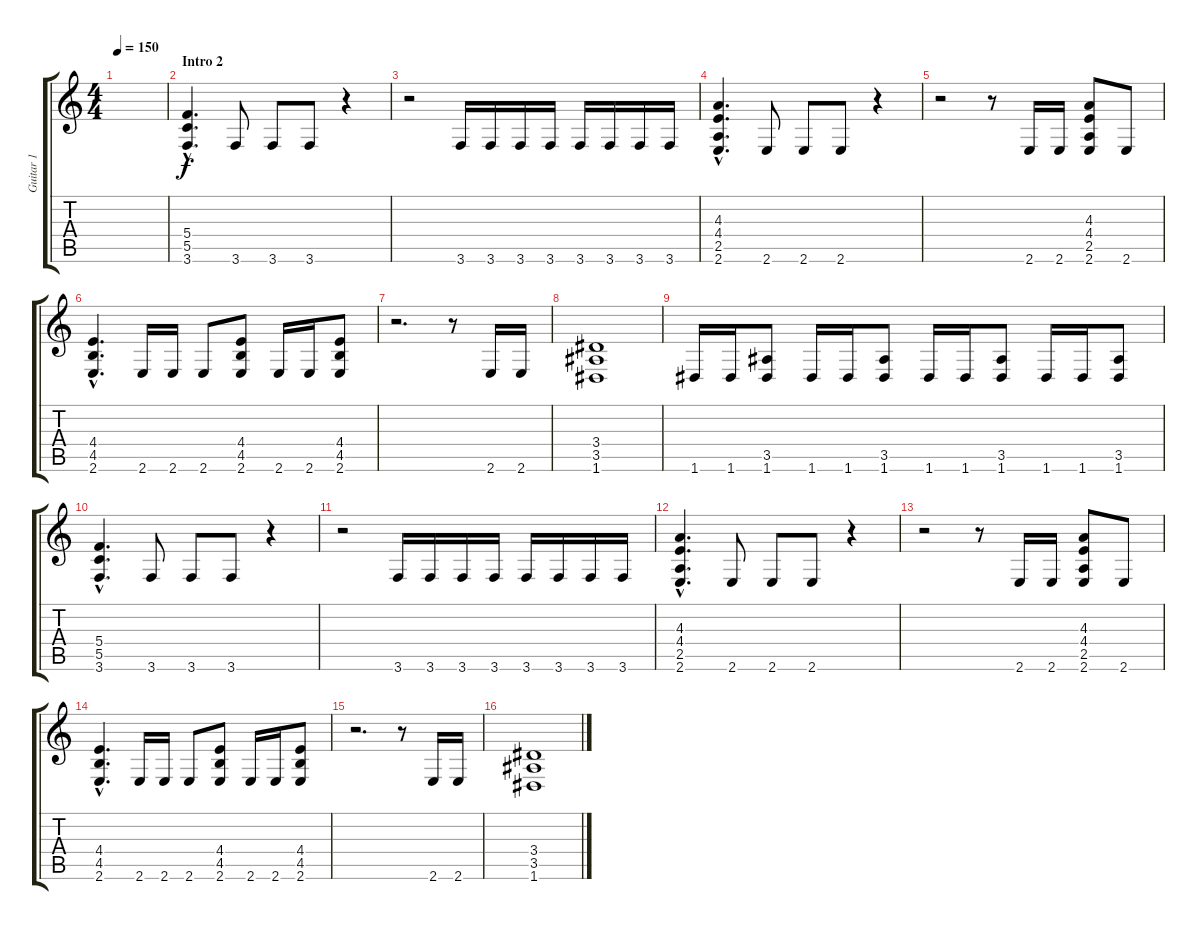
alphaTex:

\track ("Guitar 1" "Guitar 1") {instrument distortionguitar}
\staff {score tabs}
\tuning (D4 A3 F3 C3 G2 D2) {hide}
\ts (4 4)
\tempo 150
\clef g2
\ks c
|
\section ("" "Intro 2")
(5.4{hac} 5.5{hac} 3.6{hac}).4{d} 3.6.8 3.6.8 3.6.8 r.4 |
r.2 3.6.16 3.6.16 3.6.16 3.6.16 3.6.16 3.6.16 3.6.16 3.6.16 |
(4.3{hac} 4.4{hac} 2.5{hac} 2.6{hac}).4{d} 2.6.8 2.6.8 2.6.8 r.4 |
r.2 r.8 2.6.16 2.6.16 (4.3 4.4 2.5 2.6).8 2.6.8 |
(4.4{hac} 4.5{hac} 2.6{hac}).4{d} 2.6.16 2.6.16 2.6.8 (4.4 4.5 2.6).8 2.6.16 2.6.16 (4.4 4.5 2.6).8 |
r.2{d} r.8 2.6.16 2.6.16 |
(3.4 3.5 1.6).1 |
1.6.16 1.6.16 (3.5 1.6).8 1.6.16 1.6.16 (3.5 1.6).8 1.6.16 1.6.16 (3.5 1.6).8 1.6.16 1.6.16 (3.5 1.6).8 |
(5.4{hac} 5.5{hac} 3.6{hac}).4{d} 3.6.8 3.6.8 3.6.8 r.4 |
r.2 3.6.16 3.6.16 3.6.16 3.6.16 3.6.16 3.6.16 3.6.16 3.6.16 |
(4.3{hac} 4.4{hac} 2.5{hac} 2.6{hac}).4{d} 2.6.8 2.6.8 2.6.8 r.4 |
r.2 r.8 2.6.16 2.6.16 (4.3 4.4 2.5 2.6).8 2.6.8 |
(4.4{hac} 4.5{hac} 2.6{hac}).4{d} 2.6.16 2.6.16 2.6.8 (4.4 4.5 2.6).8 2.6.16 2.6.16 (4.4 4.5 2.6).8 |
r.2{d} r.8 2.6.16 2.6.16 |
(3.4 3.5 1.6).1
